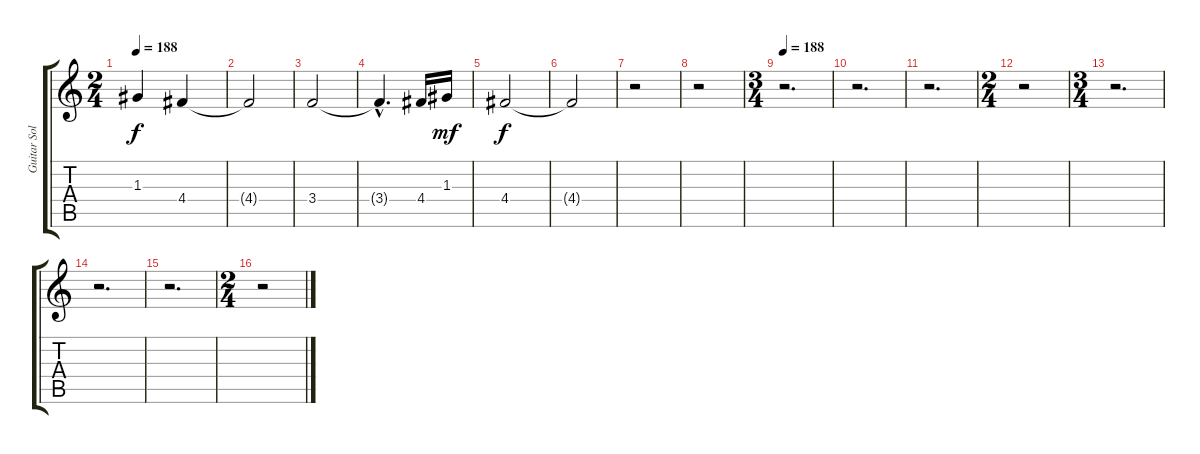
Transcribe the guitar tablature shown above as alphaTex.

\track ("Guitar Solo" "Guitar Sol") {instrument overdrivenguitar}
\staff {score tabs}
\tuning (E4 B3 G3 D3 A2 E2) {hide}
\ts (2 4)
\tempo 188
\clef g2
\ks c
1.3{t}.4{dy f} 4.4.4 |
4.4{t}.2 |
3.4.2 |
3.4{hac t}.4{d} 4.4.16 1.3.16{dy mf} |
4.4.2{dy f} |
4.4{t}.2 |
r.2 |
r.2 |
\ts (3 4)
\tempo 188
r.2{d} |
r.2{d} |
r.2{d} |
\ts (2 4)
r.2 |
\ts (3 4)
r.2{d} |
r.2{d} |
r.2{d} |
\ts (2 4)
r.2
